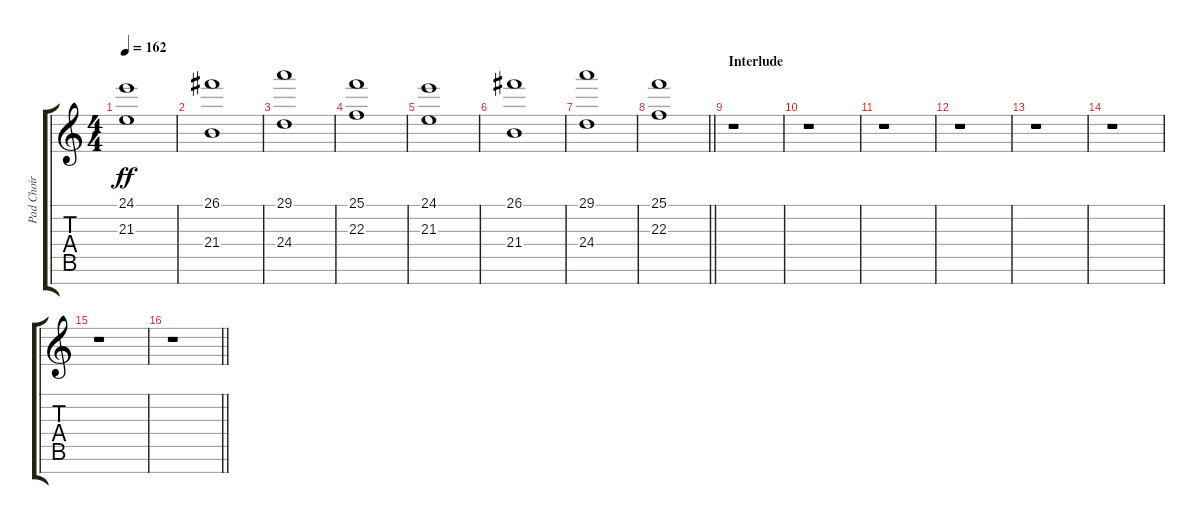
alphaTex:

\track ("Pad Choir" "Pad Choir") {instrument synthvoice}
\staff {score tabs}
\tuning (E4 B3 G3 D3 A2 E2 B1) {hide}
\ts (4 4)
\tempo 162
\clef g2
\ks c
(24.1 21.3).1{dy ff} |
(26.1 21.4).1 |
(29.1 24.4).1 |
(25.1 22.3).1 |
(24.1 21.3).1 |
(26.1 21.4).1 |
(29.1 24.4).1 |
\barLineRight lightlight
(25.1 22.3).1 |
\section ("" "Interlude")
r.1 |
r.1 |
r.1 |
r.1 |
r.1 |
r.1 |
r.1 |
\barLineRight lightlight
r.1
